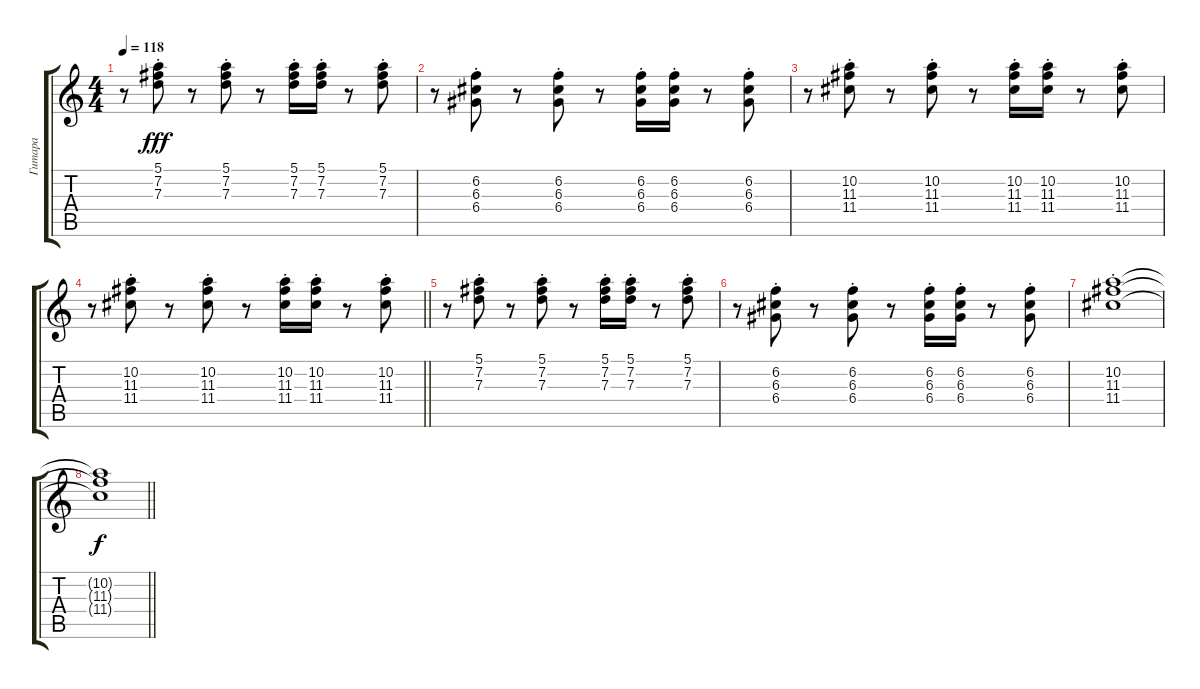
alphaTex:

\track ("Гитара" "Гитара") {instrument acousticguitarsteel}
\staff {score tabs}
\tuning (E4 B3 G3 D3 A2 E2) {hide}
\ts (4 4)
\tempo 118
\clef g2
\ks c
r.8{dy fff} (5.1{st} 7.2{st} 7.3{st}).8 r.8 (5.1{st} 7.2{st} 7.3{st}).8 r.8 (5.1{st} 7.2{st} 7.3{st}).16 (5.1{st} 7.2{st} 7.3{st}).16 r.8 (5.1{st} 7.2{st} 7.3{st}).8 |
r.8 (6.2{st} 6.3{st} 6.4{st}).8 r.8 (6.2{st} 6.3{st} 6.4{st}).8 r.8 (6.2{st} 6.3{st} 6.4{st}).16 (6.2{st} 6.3{st} 6.4{st}).16 r.8 (6.2{st} 6.3{st} 6.4{st}).8 |
r.8 (10.2{st} 11.3{st} 11.4{st}).8 r.8 (10.2{st} 11.3{st} 11.4{st}).8 r.8 (10.2{st} 11.3{st} 11.4{st}).16 (10.2{st} 11.3{st} 11.4{st}).16 r.8 (10.2{st} 11.3{st} 11.4{st}).8 |
\barLineRight lightlight
r.8 (10.2{st} 11.3{st} 11.4{st}).8 r.8 (10.2{st} 11.3{st} 11.4{st}).8 r.8 (10.2{st} 11.3{st} 11.4{st}).16 (10.2{st} 11.3{st} 11.4{st}).16 r.8 (10.2{st} 11.3{st} 11.4{st}).8 |
r.8 (5.1{st} 7.2{st} 7.3{st}).8 r.8 (5.1{st} 7.2{st} 7.3{st}).8 r.8 (5.1{st} 7.2{st} 7.3{st}).16 (5.1{st} 7.2{st} 7.3{st}).16 r.8 (5.1{st} 7.2{st} 7.3{st}).8 |
r.8 (6.2{st} 6.3{st} 6.4{st}).8 r.8 (6.2{st} 6.3{st} 6.4{st}).8 r.8 (6.2{st} 6.3{st} 6.4{st}).16 (6.2{st} 6.3{st} 6.4{st}).16 r.8 (6.2{st} 6.3{st} 6.4{st}).8 |
(10.2{st} 11.3{st} 11.4{st}).1 |
\barLineRight lightlight
(10.2{t} 11.3{t} 11.4{t}).1{dy f}
